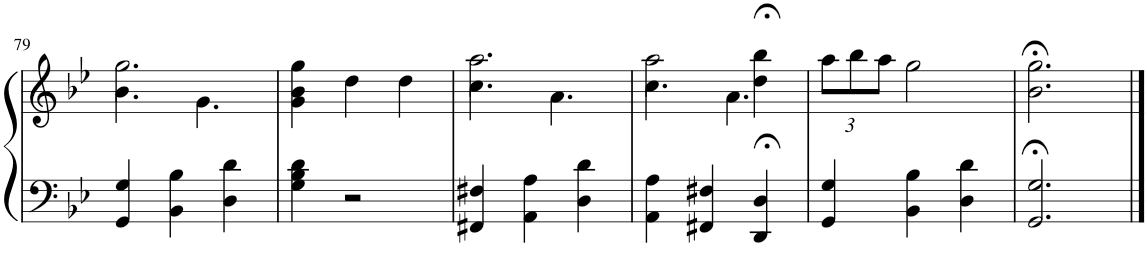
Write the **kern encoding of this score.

**kern	**kern
*part1	*part1
*staff2	*staff1
*I"Klavier	*
*I'Klav.	*
!!LO:PB:g=z
*clefF4	*clefG2
*k[b-e-]	*k[b-e-]
*M3/4	*M3/4
=79	=79
*	*^
4GG/ 4G/	2.gg\	4.b-\
4BB-\ 4B-\	.	.
.	.	4.g\
4D\ 4d\	.	.
*	*v	*v
=80	=80
4G\ 4B-\ 4d\	4g\ 4b-\ 4gg\
2r	4dd\
.	4dd\
=81	=81
*	*^
4FF#X/ 4F#X/	2.aa\	4.cc\
4AA\ 4A\	.	.
.	.	4.a\
4D\ 4d\	.	.
=82	=82	=82
4AA\ 4A\	2aa\	4.cc\
4FF#X/ 4F#X/	.	.
.	.	4.a\
4DD/;< 4D/;<	4dd\;< 4bb-\;<	.
*	*v	*v
=83	=83
*	*Xbrackettup
4GG/ 4G/	12aa\L
.	12bb-\
.	12aa\J
4BB-\ 4B-\	2gg\
4D\ 4d\	.
=84	=84
2.GG/;< 2.G/;<	2.b-\;< 2.gg\;<
==	==
*-	*-
